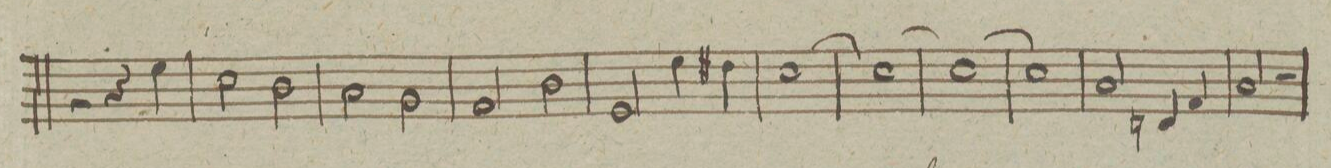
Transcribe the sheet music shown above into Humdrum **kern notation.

**kern
*I"Trąbone. Baſso.
*clefF4
*k[]
*met(c|)
*M2/2
2r
4r
4G\
=37
2E\
2D\
=38
2C\
2BB\
=39
2AA/
2D\
=40
2GG/
4G\
4F#X\
=41
[1E\
=42
1E\_
=43
1E\_
=44
1E\]
=45
2C/
4FFn/
4AA/
=46
2C/
2r
=47
*-
